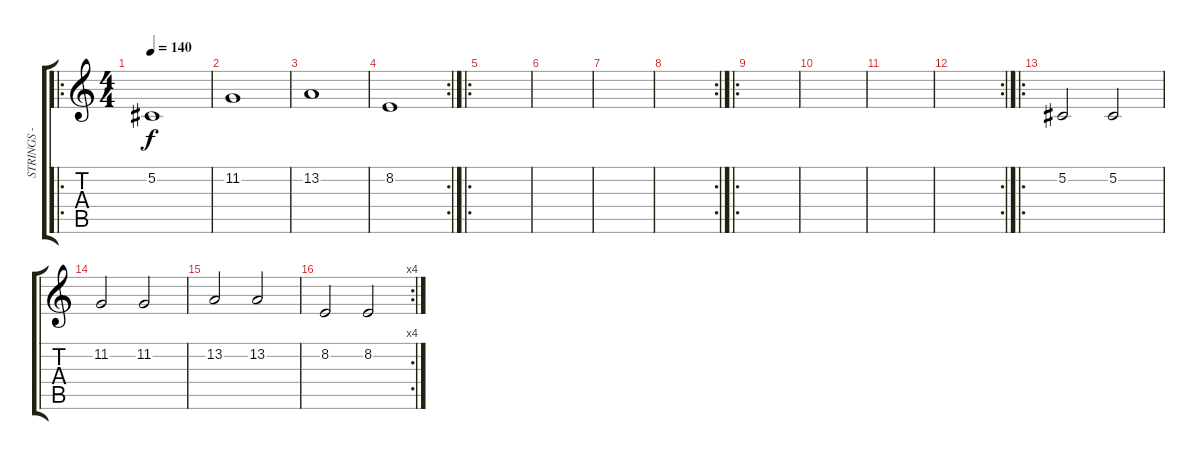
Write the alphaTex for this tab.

\track ("STRINGS - JOBI" "STRINGS - ") {instrument stringensemble2}
\staff {score tabs}
\tuning (Db4 Ab3 E3 B2 Gb2 B1) {hide}
\ro
\ts (4 4)
\tempo 140
\clef g2
\ks c
5.2.1{dy f instrument stringensemble2} |
11.2.1 |
13.2.1 |
\rc 2
8.2.1 |
\ro
|
|
|
\rc 2
|
\ro
|
|
|
\rc 2
|
\ro
5.2.2 5.2.2 |
11.2.2 11.2.2 |
13.2.2 13.2.2 |
\rc 4
8.2.2 8.2.2
